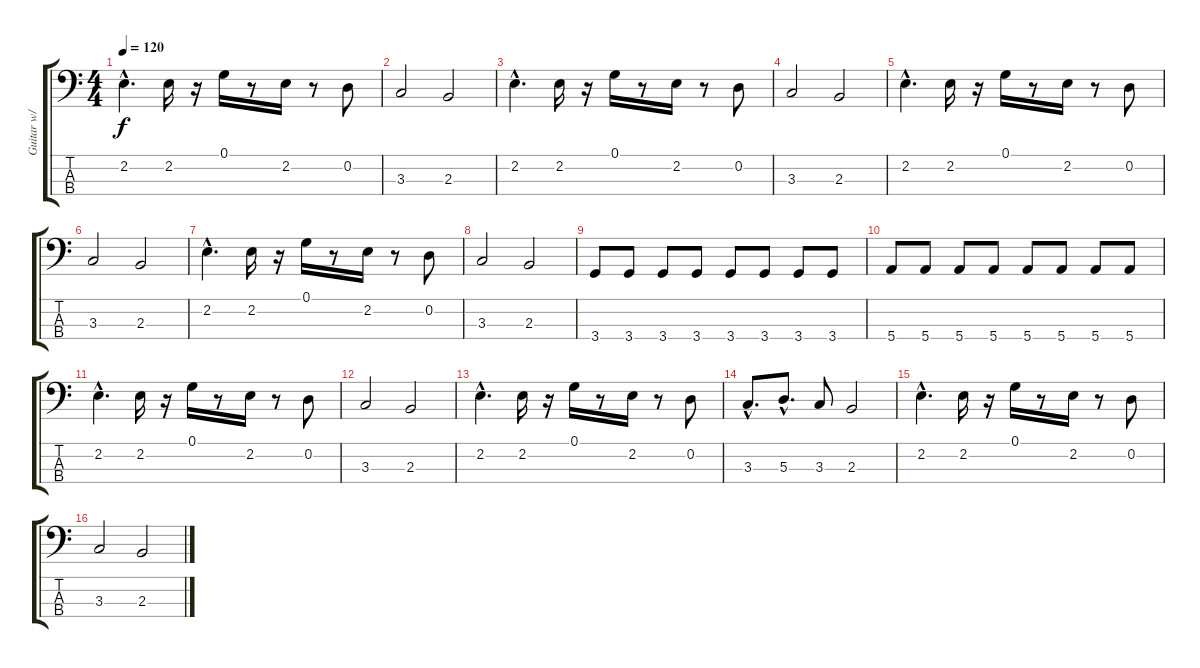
\track ("Guitar w/ Octave Bass" "Guitar w/ ") {instrument electricbasspick}
\staff {score tabs}
\tuning (G2 D2 A1 E1) {hide}
\ts (4 4)
\tempo 120
\clef f4
\ks c
2.2{hac}.4{d dy f} 2.2.16 r.16 0.1.16 r.8 2.2.16 r.8 0.2.8 |
3.3.2 2.3.2 |
2.2{hac}.4{d} 2.2.16 r.16 0.1.16 r.8 2.2.16 r.8 0.2.8 |
3.3.2 2.3.2 |
2.2{hac}.4{d} 2.2.16 r.16 0.1.16 r.8 2.2.16 r.8 0.2.8 |
3.3.2 2.3.2 |
2.2{hac}.4{d} 2.2.16 r.16 0.1.16 r.8 2.2.16 r.8 0.2.8 |
3.3.2 2.3.2 |
3.4.8 3.4.8 3.4.8 3.4.8 3.4.8 3.4.8 3.4.8 3.4.8 |
5.4.8 5.4.8 5.4.8 5.4.8 5.4.8 5.4.8 5.4.8 5.4.8 |
2.2{hac}.4{d} 2.2.16 r.16 0.1.16 r.8 2.2.16 r.8 0.2.8 |
3.3.2 2.3.2 |
2.2{hac}.4{d} 2.2.16 r.16 0.1.16 r.8 2.2.16 r.8 0.2.8 |
3.3{hac}.8{d} 5.3{hac}.8{d} 3.3.8 2.3.2 |
2.2{hac}.4{d} 2.2.16 r.16 0.1.16 r.8 2.2.16 r.8 0.2.8 |
3.3.2 2.3.2
